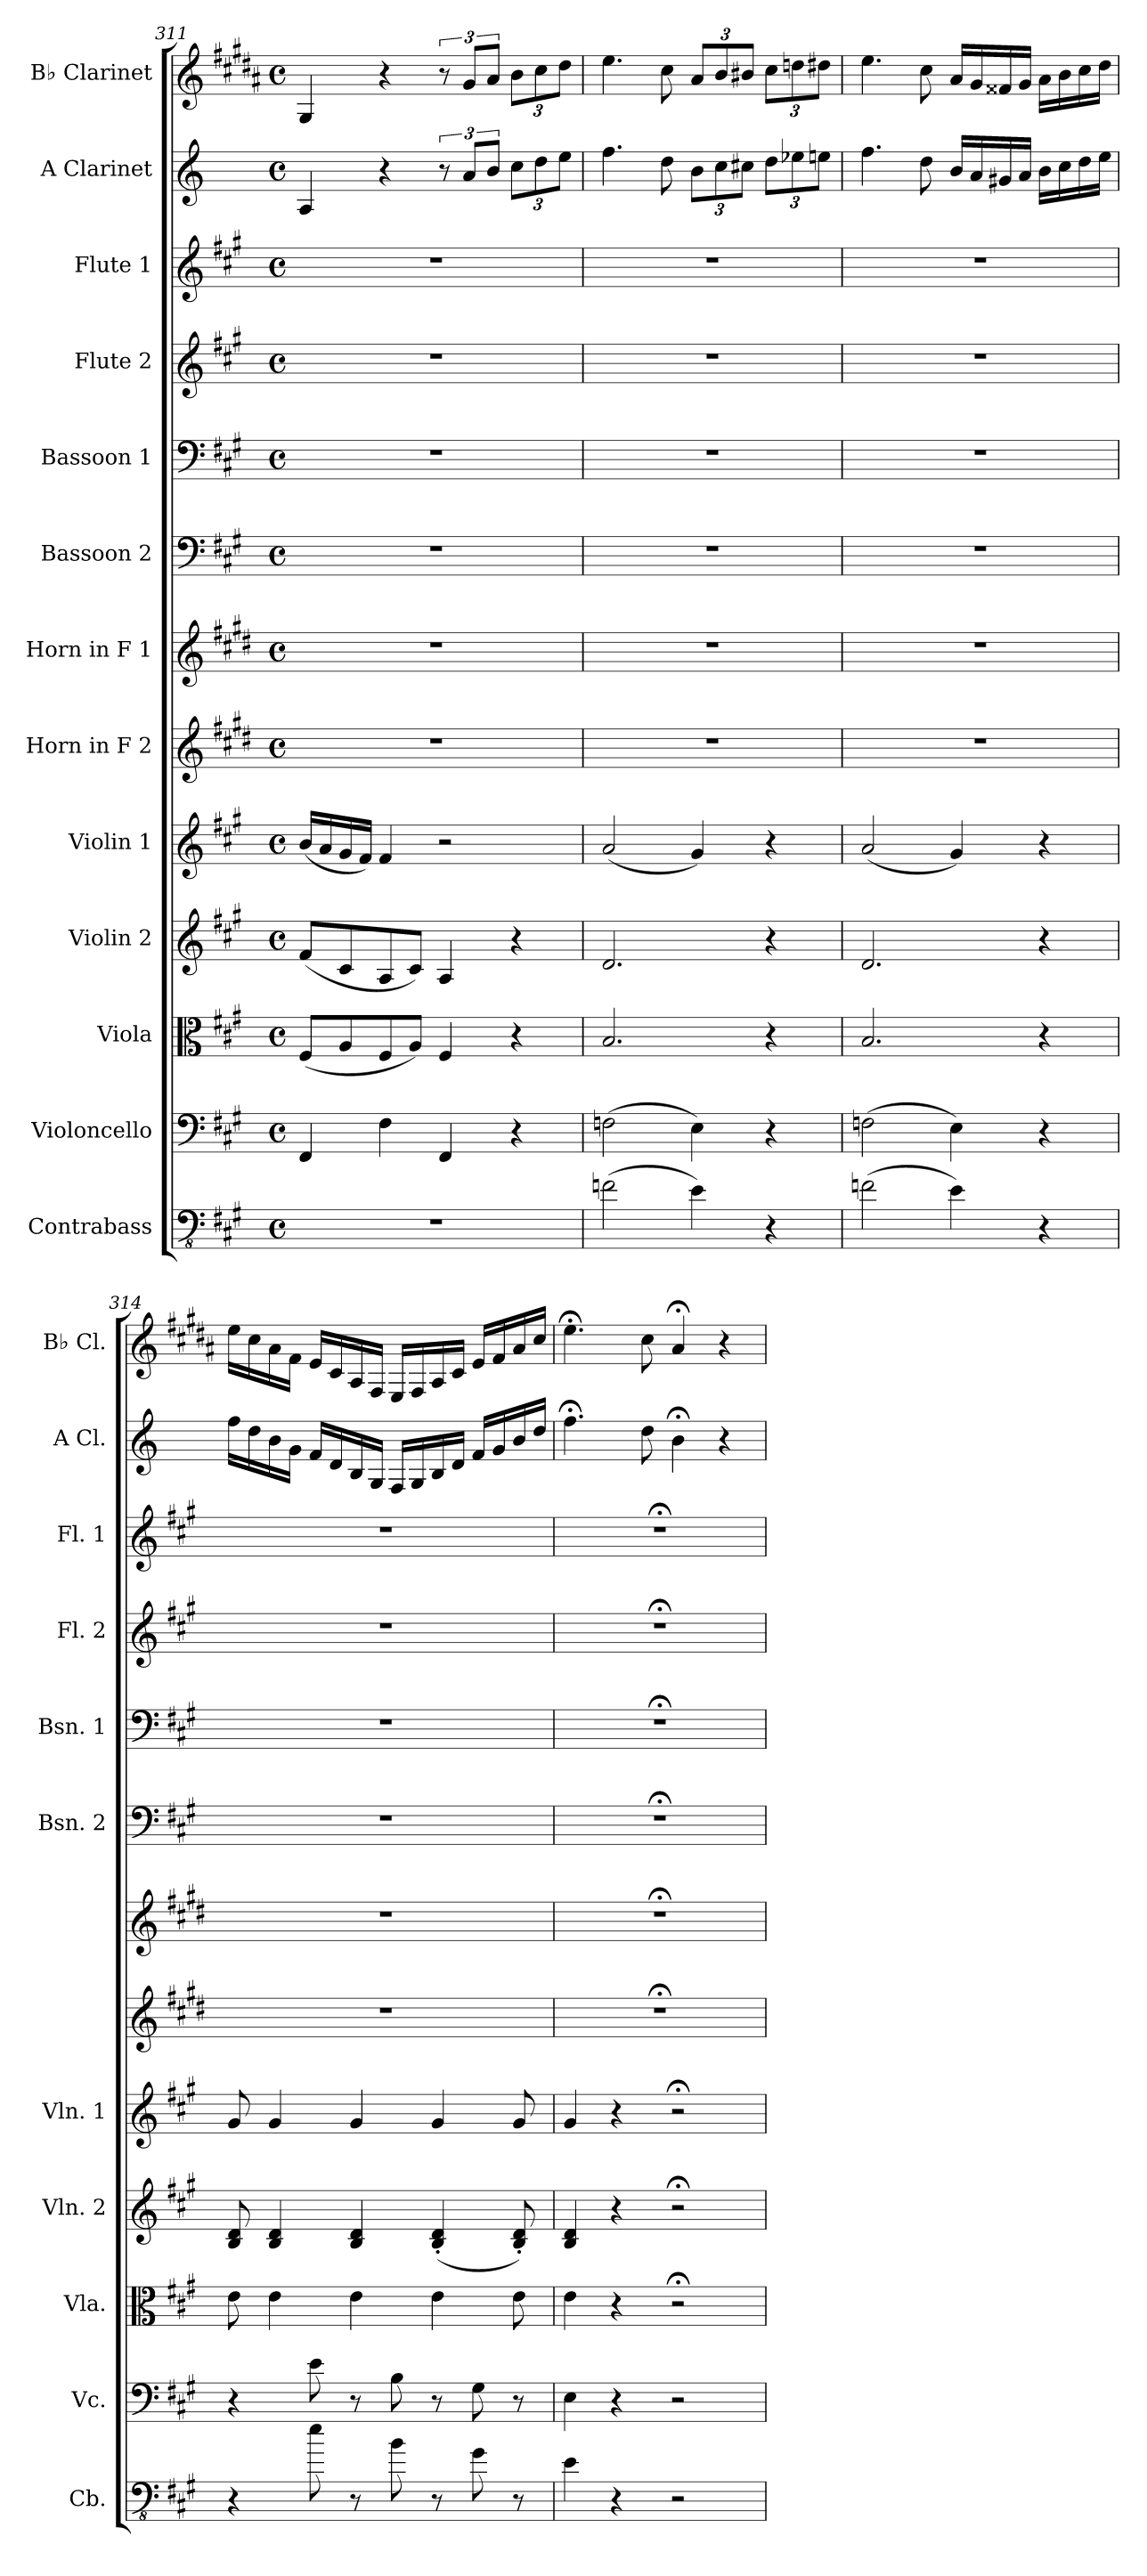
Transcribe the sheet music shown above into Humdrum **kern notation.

**kern	**kern	**kern	**kern	**kern	**kern	**kern	**kern	**kern	**kern	**kern	**kern	**kern
*part13	*part12	*part11	*part10	*part9	*part8	*part7	*part6	*part5	*part4	*part3	*part2	*part1
*staff13	*staff12	*staff11	*staff10	*staff9	*staff8	*staff7	*staff6	*staff5	*staff4	*staff3	*staff2	*staff1
*I"Contrabass	*I"Violoncello	*I"Viola	*I"Violin 2	*I"Violin 1	*I"Horn in F 2	*I"Horn in F 1	*I"Bassoon 2	*I"Bassoon 1	*I"Flute 2	*I"Flute 1	*I"A Clarinet	*I"B♭ Clarinet
*I'Cb.	*I'Vc.	*I'Vla.	*I'Vln. 2	*I'Vln. 1	*	*	*I'Bsn. 2	*I'Bsn. 1	*I'Fl. 2	*I'Fl. 1	*I'A Cl.	*I'B♭ Cl.
*clefFv4	*clefF4	*clefC3	*clefG2	*clefG2	*clefG2	*clefG2	*clefF4	*clefF4	*clefG2	*clefG2	*clefG2	*clefG2
*ITrd7c12	*	*	*	*	*ITrd4c7	*ITrd4c7	*	*	*	*	*ITrd2c3	*ITrd1c2
*k[f#c#g#]	*k[f#c#g#]	*k[f#c#g#]	*k[f#c#g#]	*k[f#c#g#]	*k[f#c#g#]	*k[f#c#g#]	*k[f#c#g#]	*k[f#c#g#]	*k[f#c#g#]	*k[f#c#g#]	*k[f#c#g#]	*k[f#c#g#]
*M4/4	*M4/4	*M4/4	*M4/4	*M4/4	*M4/4	*M4/4	*M4/4	*M4/4	*M4/4	*M4/4	*M4/4	*M4/4
*met(c)	*met(c)	*met(c)	*met(c)	*met(c)	*met(c)	*met(c)	*met(c)	*met(c)	*met(c)	*met(c)	*met(c)	*met(c)
=311	=311	=311	=311	=311	=311	=311	=311	=311	=311	=311	=311	=311
1r	4FF#/	(<8F#/L	(<8f#/L	(<16b/LL	1r	1r	1r	1r	1r	1r	4F#/	4F#/
.	.	.	.	16a/	.	.	.	.	.	.	.	.
.	.	8A/	8c#/	16g#/	.	.	.	.	.	.	.	.
.	.	.	.	16f#/JJ)	.	.	.	.	.	.	.	.
.	4F#\	8F#/	8A/	4f#/	.	.	.	.	.	.	4r	4r
.	.	8A/J)	8c#/J)	.	.	.	.	.	.	.	.	.
.	4FF#/	4F#/	4A/	2r	.	.	.	.	.	.	12r	12r
.	.	.	.	.	.	.	.	.	.	.	12f#/L	12f#/L
.	.	.	.	.	.	.	.	.	.	.	12g#/J	12g#/J
*	*	*	*	*	*	*	*	*	*	*	*Xbrackettup	*Xbrackettup
.	4r	4r	4r	.	.	.	.	.	.	.	12a\L	12a\L
.	.	.	.	.	.	.	.	.	.	.	12b\	12b\
.	.	.	.	.	.	.	.	.	.	.	12cc#\J	12cc#\J
=312	=312	=312	=312	=312	=312	=312	=312	=312	=312	=312	=312	=312
(>2FFn\	(>2Fn\	2.B/	2.d/	(<2a/	1r	1r	1r	1r	1r	1r	4.dd\	4.dd\
.	.	.	.	.	.	.	.	.	.	.	8b\	8b\
4EE\)	4E\)	.	.	4g#/)	.	.	.	.	.	.	12g#\L	12g#/L
.	.	.	.	.	.	.	.	.	.	.	12a\	12a/
.	.	.	.	.	.	.	.	.	.	.	12a#X\J	12a#X/J
4r	4r	4r	4r	4r	.	.	.	.	.	.	12b\L	12b\L
.	.	.	.	.	.	.	.	.	.	.	12ccn\	12ccn\
.	.	.	.	.	.	.	.	.	.	.	12cc#X\J	12cc#X\J
!!LO:PB:g=z
=313	=313	=313	=313	=313	=313	=313	=313	=313	=313	=313	=313	=313
(>2FFn\	(>2Fn\	2.B/	2.d/	(<2a/	1r	1r	1r	1r	1r	1r	4.dd\	4.dd\
.	.	.	.	.	.	.	.	.	.	.	8b\	8b\
4EE\)	4E\)	.	.	4g#/)	.	.	.	.	.	.	16g#/LL	16g#/LL
.	.	.	.	.	.	.	.	.	.	.	16f#/	16f#/
.	.	.	.	.	.	.	.	.	.	.	16e#X/	16e#X/
.	.	.	.	.	.	.	.	.	.	.	16f#/JJ	16f#/JJ
4r	4r	4r	4r	4r	.	.	.	.	.	.	16g#\LL	16g#\LL
.	.	.	.	.	.	.	.	.	.	.	16a\	16a\
.	.	.	.	.	.	.	.	.	.	.	16b\	16b\
.	.	.	.	.	.	.	.	.	.	.	16cc#\JJ	16cc#\JJ
=314	=314	=314	=314	=314	=314	=314	=314	=314	=314	=314	=314	=314
4r	4r	8e\	8B/ 8d/	8g#/	1r	1r	1r	1r	1r	1r	16dd\LL	16dd\LL
.	.	.	.	.	.	.	.	.	.	.	16b\	16b\
.	.	4e\	4B/ 4d/	4g#/	.	.	.	.	.	.	16g#\	16g#\
.	.	.	.	.	.	.	.	.	.	.	16e\JJ	16e\JJ
8E\	8e\	.	.	.	.	.	.	.	.	.	16d/LL	16d/LL
.	.	.	.	.	.	.	.	.	.	.	16B/	16B/
8r	8r	4e\	4B/ 4d/	4g#/	.	.	.	.	.	.	16G#/	16G#/
.	.	.	.	.	.	.	.	.	.	.	16E/JJ	16E/JJ
8BB\	8B\	.	.	.	.	.	.	.	.	.	16D/LL	16D/LL
.	.	.	.	.	.	.	.	.	.	.	16E/	16E/
8r	8r	4e\	(<4B/' 4d/'	4g#/	.	.	.	.	.	.	16G#/	16G#/
.	.	.	.	.	.	.	.	.	.	.	16B/JJ	16B/JJ
8GG#\	8G#\	.	.	.	.	.	.	.	.	.	16d/LL	16d/LL
.	.	.	.	.	.	.	.	.	.	.	16e/	16e/
8r	8r	8e\	8B/' 8d/')	8g#/	.	.	.	.	.	.	16g#/	16g#/
.	.	.	.	.	.	.	.	.	.	.	16b/JJ	16b/JJ
=315	=315	=315	=315	=315	=315	=315	=315	=315	=315	=315	=315	=315
4EE\	4E\	4e\	4B/ 4d/	4g#/	1r;<	1r;<	1r;<	1r;<	1r;<	1r;<	4.dd;<\	4.dd;<\
4r	4r	4r	4r	4r	.	.	.	.	.	.	.	.
.	.	.	.	.	.	.	.	.	.	.	8b\	8b\
2r	2r	2r;<	2r;<	2r;<	.	.	.	.	.	.	4g#;<\	4g#;</
.	.	.	.	.	.	.	.	.	.	.	4r	4r
=	=	=	=	=	=	=	=	=	=	=	=	=
*-	*-	*-	*-	*-	*-	*-	*-	*-	*-	*-	*-	*-
